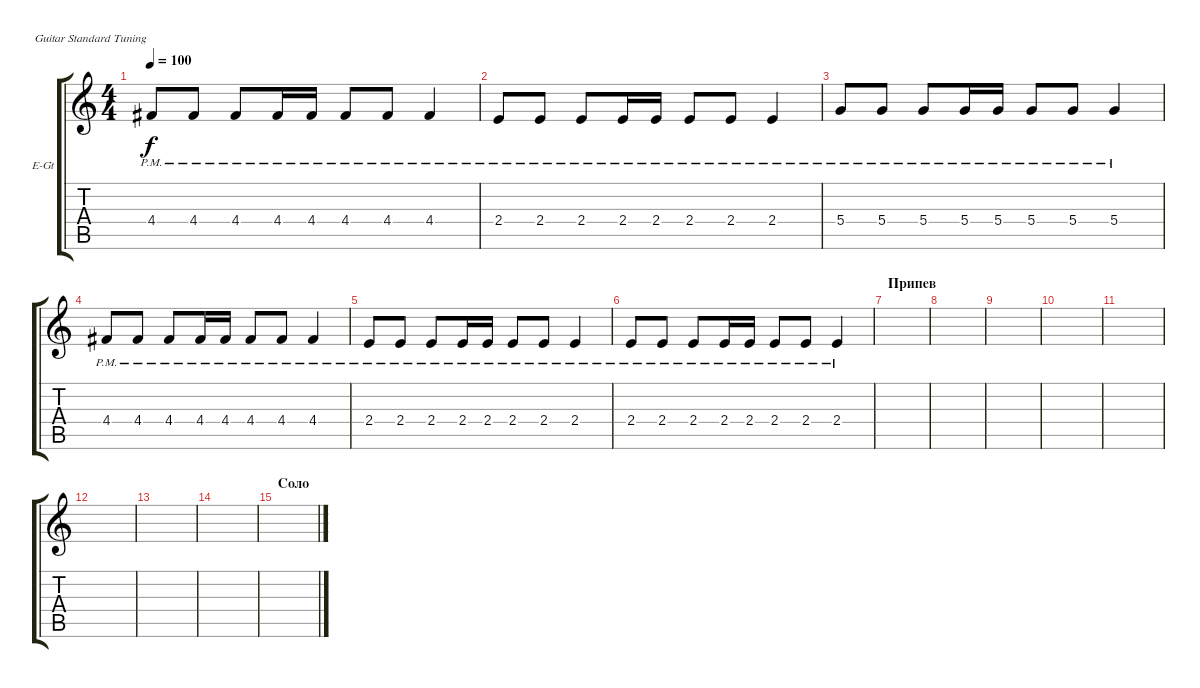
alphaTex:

\defaultSystemsLayout 4
\bracketExtendMode groupsimilarinstruments
\firstSystemTrackNameOrientation horizontal
\otherSystemsTrackNameOrientation horizontal
\track ("Г. Каспарян" "E-Gt") {instrument electricguitarclean}
\staff {score tabs}
\tuning (E4 B3 G3 D3 A2 E2)
\ts (4 4)
\tempo 100
\clef g2
\ks c
4.4{pm}.8{dy f} 4.4{pm}.8 4.4{pm}.8 4.4{pm}.16 4.4{pm}.16 4.4{pm}.8 4.4{pm}.8 4.4{pm}.4 |
2.4{pm}.8 2.4{pm}.8 2.4{pm}.8 2.4{pm}.16 2.4{pm}.16 2.4{pm}.8 2.4{pm}.8 2.4{pm}.4 |
5.4{pm}.8 5.4{pm}.8 5.4{pm}.8 5.4{pm}.16 5.4{pm}.16 5.4{pm}.8 5.4{pm}.8 5.4{pm}.4 |
4.4{pm}.8 4.4{pm}.8 4.4{pm}.8 4.4{pm}.16 4.4{pm}.16 4.4{pm}.8 4.4{pm}.8 4.4{pm}.4 |
2.4{pm}.8 2.4{pm}.8 2.4{pm}.8 2.4{pm}.16 2.4{pm}.16 2.4{pm}.8 2.4{pm}.8 2.4{pm}.4 |
2.4{pm}.8 2.4{pm}.8 2.4{pm}.8 2.4{pm}.16 2.4{pm}.16 2.4{pm}.8 2.4{pm}.8 2.4{pm}.4 |
\section ("" "Припев")
|
|
|
|
|
|
|
|
\section ("" "Соло")
